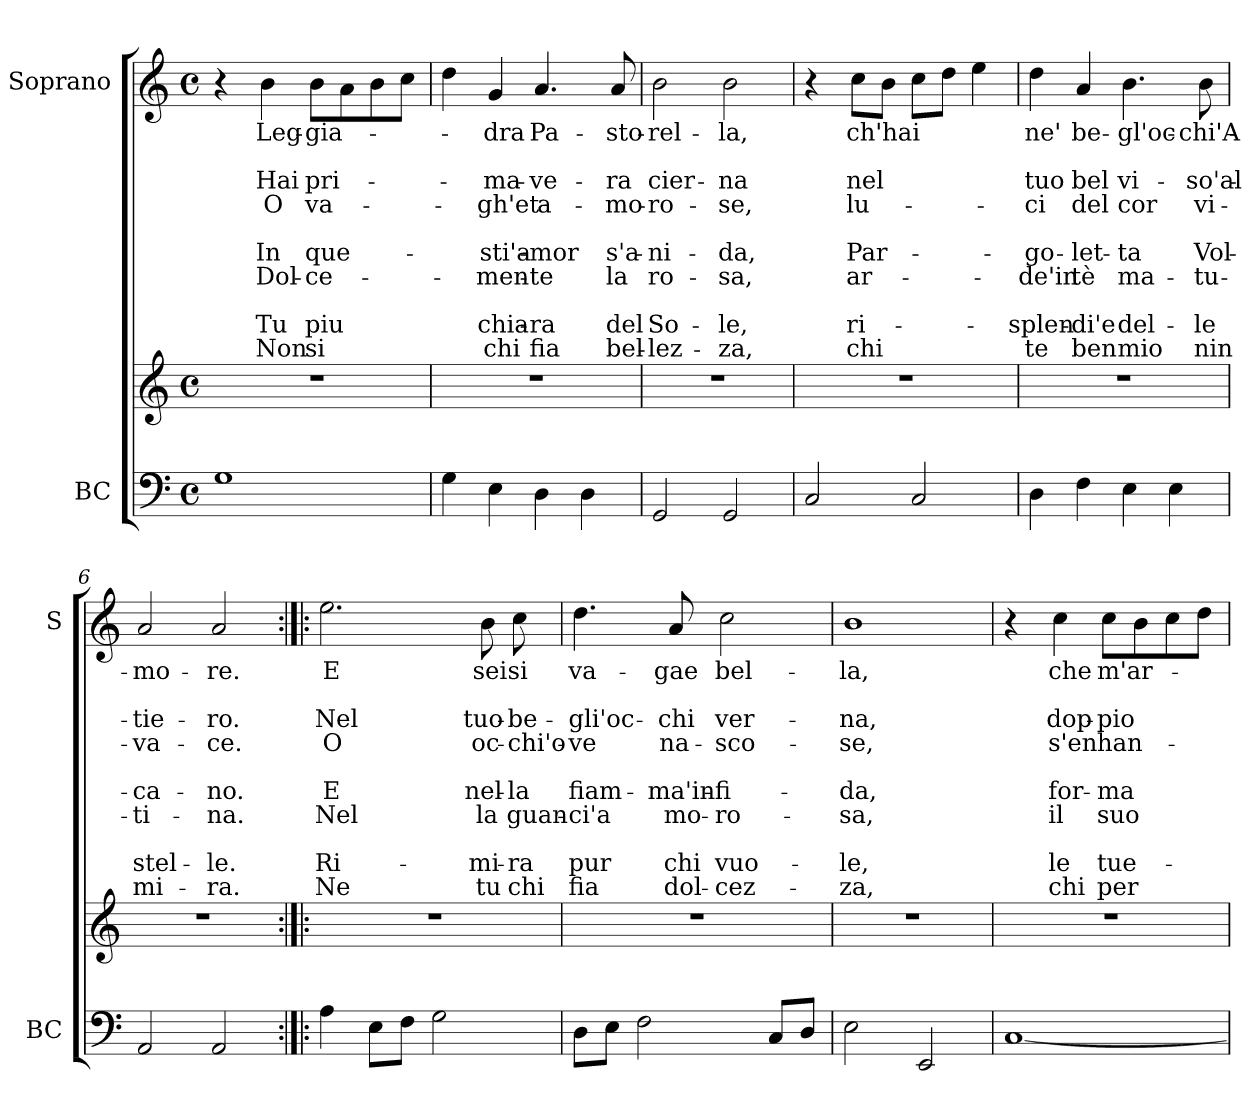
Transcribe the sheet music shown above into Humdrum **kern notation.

**kern	**kern	**kern	**text	**text	**text	**text	**text	**text	**text	**text	**text	**text
*part2	*part2	*part1	*part1	*part1	*part1	*part1	*part1	*part1	*part1	*part1	*part1	*part1
*staff3	*staff2	*staff1	*staff1	*staff1	*staff1	*staff1	*staff1	*staff1	*staff1	*staff1	*staff1	*staff1
*I"BC	*	*I"Soprano	*	*	*	*	*	*	*	*	*	*
*I'BC	*	*I'S	*	*	*	*	*	*	*	*	*	*
*clefF4	*clefG2	*clefG2	*	*	*	*	*	*	*	*	*	*
*k[]	*k[]	*k[]	*	*	*	*	*	*	*	*	*	*
*C:	*C:	*C:	*	*	*	*	*	*	*	*	*	*
*M4/4	*M4/4	*M4/4	*	*	*	*	*	*	*	*	*	*
*met(c)	*met(c)	*met(c)	*	*	*	*	*	*	*	*	*	*
=1	=1	=1	=1	=1	=1	=1	=1	=1	=1	=1	=1	=1
1G	1r	4r	.	.	.	.	.	.	.	.	.	.
!	!	!	!LO:LY:b	!	!LO:LY:b	!LO:LY:b	!	!LO:LY:b	!LO:LY:b	!	!LO:LY:b	!LO:LY:b
.	.	4b\	Leg-	.	Hai	O	.	In	Dol-	.	Tu	Non
!	!	!	!LO:LY:b	!	!LO:LY:b	!LO:LY:b	!	!LO:LY:b	!LO:LY:b	!	!LO:LY:b	!LO:LY:b
.	.	8b\L	-gia-	.	pri-	va-	.	que-	-ce-	.	piu	si
.	.	8a\	.	.	.	.	.	.	.	.	.	.
.	.	8b\	.	.	.	.	.	.	.	.	.	.
.	.	8cc\J	.	.	.	.	.	.	.	.	.	.
=2	=2	=2	=2	=2	=2	=2	=2	=2	=2	=2	=2	=2
4G\	1r	4dd\	.	.	.	.	.	.	.	.	.	.
!	!	!	!LO:LY:b	!	!LO:LY:b	!LO:LY:b	!	!LO:LY:b	!LO:LY:b	!	!LO:LY:b	!LO:LY:b
4E\	.	4g/	-dra	.	-ma-	-gh'et	.	-sti'a-	-men-	.	chia-	chi
!	!	!	!LO:LY:b	!	!LO:LY:b	!LO:LY:b	!	!LO:LY:b	!LO:LY:b	!	!LO:LY:b	!LO:LY:b
4D\	.	4.a/	Pa-	.	-ve-	a-	.	-mor	-te	.	-ra	fia
4D\	.	.	.	.	.	.	.	.	.	.	.	.
!	!	!	!LO:LY:b	!	!LO:LY:b	!LO:LY:b	!	!LO:LY:b	!LO:LY:b	!	!LO:LY:b	!LO:LY:b
.	.	8a/	-sto-	.	-ra	-mo-	.	s'a-	la	.	del	bel-
=3	=3	=3	=3	=3	=3	=3	=3	=3	=3	=3	=3	=3
!	!	!	!LO:LY:b	!	!LO:LY:b	!LO:LY:b	!	!LO:LY:b	!LO:LY:b	!	!LO:LY:b	!LO:LY:b
2GG/	1r	2b\	-rel-	.	cier-	-ro-	.	-ni-	ro-	.	So-	-lez-
!	!	!	!LO:LY:b	!	!LO:LY:b	!LO:LY:b	!	!LO:LY:b	!LO:LY:b	!	!LO:LY:b	!LO:LY:b
2GG/	.	2b\	-la,	.	-na	-se,	.	-da,	-sa,	.	-le,	-za,
=4	=4	=4	=4	=4	=4	=4	=4	=4	=4	=4	=4	=4
2C/	1r	4r	.	.	.	.	.	.	.	.	.	.
!	!	!	!LO:LY:b	!	!LO:LY:b	!LO:LY:b	!	!LO:LY:b	!LO:LY:b	!	!LO:LY:b	!LO:LY:b
.	.	8cc\L	ch'hai	.	nel	lu-	.	Par-	ar-	.	ri-	chi
.	.	8b\J	.	.	.	.	.	.	.	.	.	.
2C/	.	8cc\L	.	.	.	.	.	.	.	.	.	.
.	.	8dd\J	.	.	.	.	.	.	.	.	.	.
.	.	4ee\	.	.	.	.	.	.	.	.	.	.
!!LO:LB:g=z
=5	=5	=5	=5	=5	=5	=5	=5	=5	=5	=5	=5	=5
!	!	!	!LO:LY:b	!	!LO:LY:b	!LO:LY:b	!	!LO:LY:b	!LO:LY:b	!	!LO:LY:b	!LO:LY:b
4D\	1r	4dd\	ne'	.	tuo	-ci	.	-go-	-de'in	.	-splen-	te
!	!	!	!LO:LY:b	!	!LO:LY:b	!LO:LY:b	!	!LO:LY:b	!LO:LY:b	!	!LO:LY:b	!LO:LY:b
4F\	.	4a/	be-	.	bel	del	.	-let-	tè	.	-di'e	ben
!	!	!	!LO:LY:b	!	!LO:LY:b	!LO:LY:b	!	!LO:LY:b	!LO:LY:b	!	!LO:LY:b	!LO:LY:b
4E\	.	4.b\	-gl'oc-	.	vi-	cor	.	-ta	ma-	.	del-	mio
4E\	.	.	.	.	.	.	.	.	.	.	.	.
!	!	!	!LO:LY:b	!	!LO:LY:b	!LO:LY:b	!	!LO:LY:b	!LO:LY:b	!	!LO:LY:b	!LO:LY:b
.	.	8b\	-chi'A-	.	-so'al-	vi-	.	Vol-	-tu-	.	-le	nin
=6	=6	=6	=6	=6	=6	=6	=6	=6	=6	=6	=6	=6
!	!	!	!LO:LY:b	!	!LO:LY:b	!LO:LY:b	!	!LO:LY:b	!LO:LY:b	!	!LO:LY:b	!LO:LY:b
2AA/	1r	2a/	-mo-	.	-tie-	-va-	.	-ca-	-ti-	.	stel-	mi-
!	!	!	!LO:LY:b	!	!LO:LY:b	!LO:LY:b	!	!LO:LY:b	!LO:LY:b	!	!LO:LY:b	!LO:LY:b
2AA/	.	2a/	-re.	.	-ro.	-ce.	.	-no.	-na.	.	-le.	-ra.
=7:|!|:	=7:|!|:	=7:|!|:	=7:|!|:	=7:|!|:	=7:|!|:	=7:|!|:	=7:|!|:	=7:|!|:	=7:|!|:	=7:|!|:	=7:|!|:	=7:|!|:
!	!	!	!LO:LY:b	!	!LO:LY:b	!LO:LY:b	!	!LO:LY:b	!LO:LY:b	!	!LO:LY:b	!LO:LY:b
4A\	1r	2.ee\	E	.	Nel	O	.	E	Nel	.	Ri-	Ne
8E\L	.	.	.	.	.	.	.	.	.	.	.	.
8F\J	.	.	.	.	.	.	.	.	.	.	.	.
2G\	.	.	.	.	.	.	.	.	.	.	.	.
!	!	!	!LO:LY:b	!	!LO:LY:b	!LO:LY:b	!	!LO:LY:b	!LO:LY:b	!	!LO:LY:b	!LO:LY:b
.	.	8b\	sei	.	tuo-	oc-	.	nel-	la	.	-mi-	tu
!	!	!	!LO:LY:b	!	!LO:LY:b	!LO:LY:b	!	!LO:LY:b	!LO:LY:b	!	!LO:LY:b	!LO:LY:b
.	.	8cc\	si	.	-be-	-chi'o-	.	-la	guan-	.	-ra	chi
=8	=8	=8	=8	=8	=8	=8	=8	=8	=8	=8	=8	=8
!	!	!	!LO:LY:b	!	!LO:LY:b	!LO:LY:b	!	!LO:LY:b	!LO:LY:b	!	!LO:LY:b	!LO:LY:b
8D\L	1r	4.dd\	va-	.	-gli'oc-	-ve	.	fiam-	-ci'a	.	pur	fia
8E\J	.	.	.	.	.	.	.	.	.	.	.	.
2F\	.	.	.	.	.	.	.	.	.	.	.	.
!	!	!	!LO:LY:b	!	!LO:LY:b	!LO:LY:b	!	!LO:LY:b	!LO:LY:b	!	!LO:LY:b	!LO:LY:b
.	.	8a/	-gae	.	-chi	na-	.	-ma'in-	mo-	.	chi	dol-
!	!	!	!LO:LY:b	!	!LO:LY:b	!LO:LY:b	!	!LO:LY:b	!LO:LY:b	!	!LO:LY:b	!LO:LY:b
.	.	2cc\	bel-	.	ver-	-sco-	.	-fi-	-ro-	.	vuo-	-cez-
8C/L	.	.	.	.	.	.	.	.	.	.	.	.
8D/J	.	.	.	.	.	.	.	.	.	.	.	.
=9	=9	=9	=9	=9	=9	=9	=9	=9	=9	=9	=9	=9
!	!	!	!LO:LY:b	!	!LO:LY:b	!LO:LY:b	!	!LO:LY:b	!LO:LY:b	!	!LO:LY:b	!LO:LY:b
2E\	1r	1b	-la,	.	-na,	-se,	.	-da,	-sa,	.	-le,	-za,
2EE/	.	.	.	.	.	.	.	.	.	.	.	.
!!LO:PB:g=z
=10	=10	=10	=10	=10	=10	=10	=10	=10	=10	=10	=10	=10
[1C	1r	4r	.	.	.	.	.	.	.	.	.	.
!	!	!	!LO:LY:b	!	!LO:LY:b	!LO:LY:b	!	!LO:LY:b	!LO:LY:b	!	!LO:LY:b	!LO:LY:b
.	.	4cc\	che	.	dop-	s'en	.	for-	il	.	le	chi
!	!	!	!LO:LY:b	!	!LO:LY:b	!LO:LY:b	!	!LO:LY:b	!LO:LY:b	!	!LO:LY:b	!LO:LY:b
.	.	8cc\L	m'ar-	.	-pio	han-	.	-ma	suo	.	tue-	per
.	.	8b\	.	.	.	.	.	.	.	.	.	.
.	.	8cc\	.	.	.	.	.	.	.	.	.	.
.	.	8dd\J	.	.	.	.	.	.	.	.	.	.
=	=	=	=	=	=	=	=	=	=	=	=	=
*-	*-	*-	*-	*-	*-	*-	*-	*-	*-	*-	*-	*-
